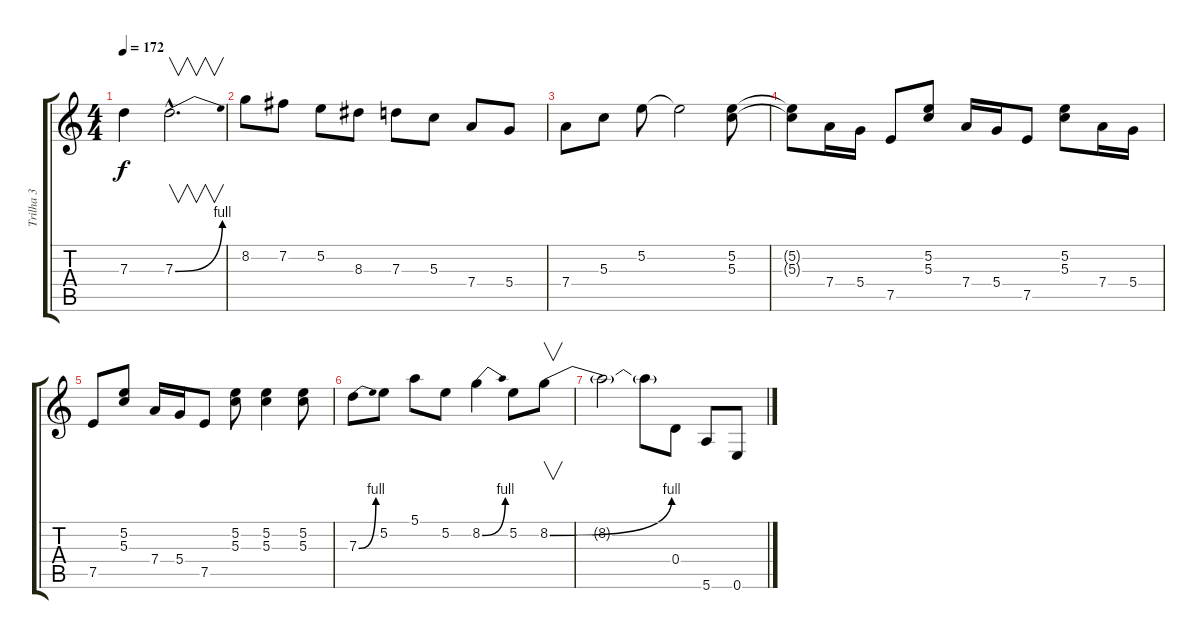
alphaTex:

\track ("Trilha 3" "Trilha 3") {instrument distortionguitar}
\staff {score tabs}
\tuning (E4 B3 G3 D3 A2 E2) {hide}
\ts (4 4)
\tempo 172
\clef g2
\ks c
7.3.4{dy f} 7.3{be (bend 0 0 60 4) hac}.2{v d} |
8.2.8 7.2.8 5.2.8 8.3.8 7.3.8 5.3.8 7.4.8 5.4.8 |
7.4.8 5.3.8 5.2.8 5.2{t}.2 (5.2 5.3).8 |
(5.2{t} 5.3{t}).8 7.4.16 5.4.16 7.5.8 (5.2 5.3).8 7.4.16 5.4.16 7.5.8 (5.2 5.3).8 7.4.16 5.4.16 |
7.5.8 (5.2 5.3).8 7.4.16 5.4.16 7.5.8 (5.2 5.3).8 (5.2 5.3).4 (5.2 5.3).8 |
7.3{be (bend 0 0 60 4)}.8 5.2.8 5.1.8 5.2.8 8.2{be (bend 0 0 60 4)}.4 5.2.8 8.2{be (bend 0 0 60 4)}.8{v} |
8.2{t}.2 8.2{t}.8 0.4.8 5.6.8 0.6.8
